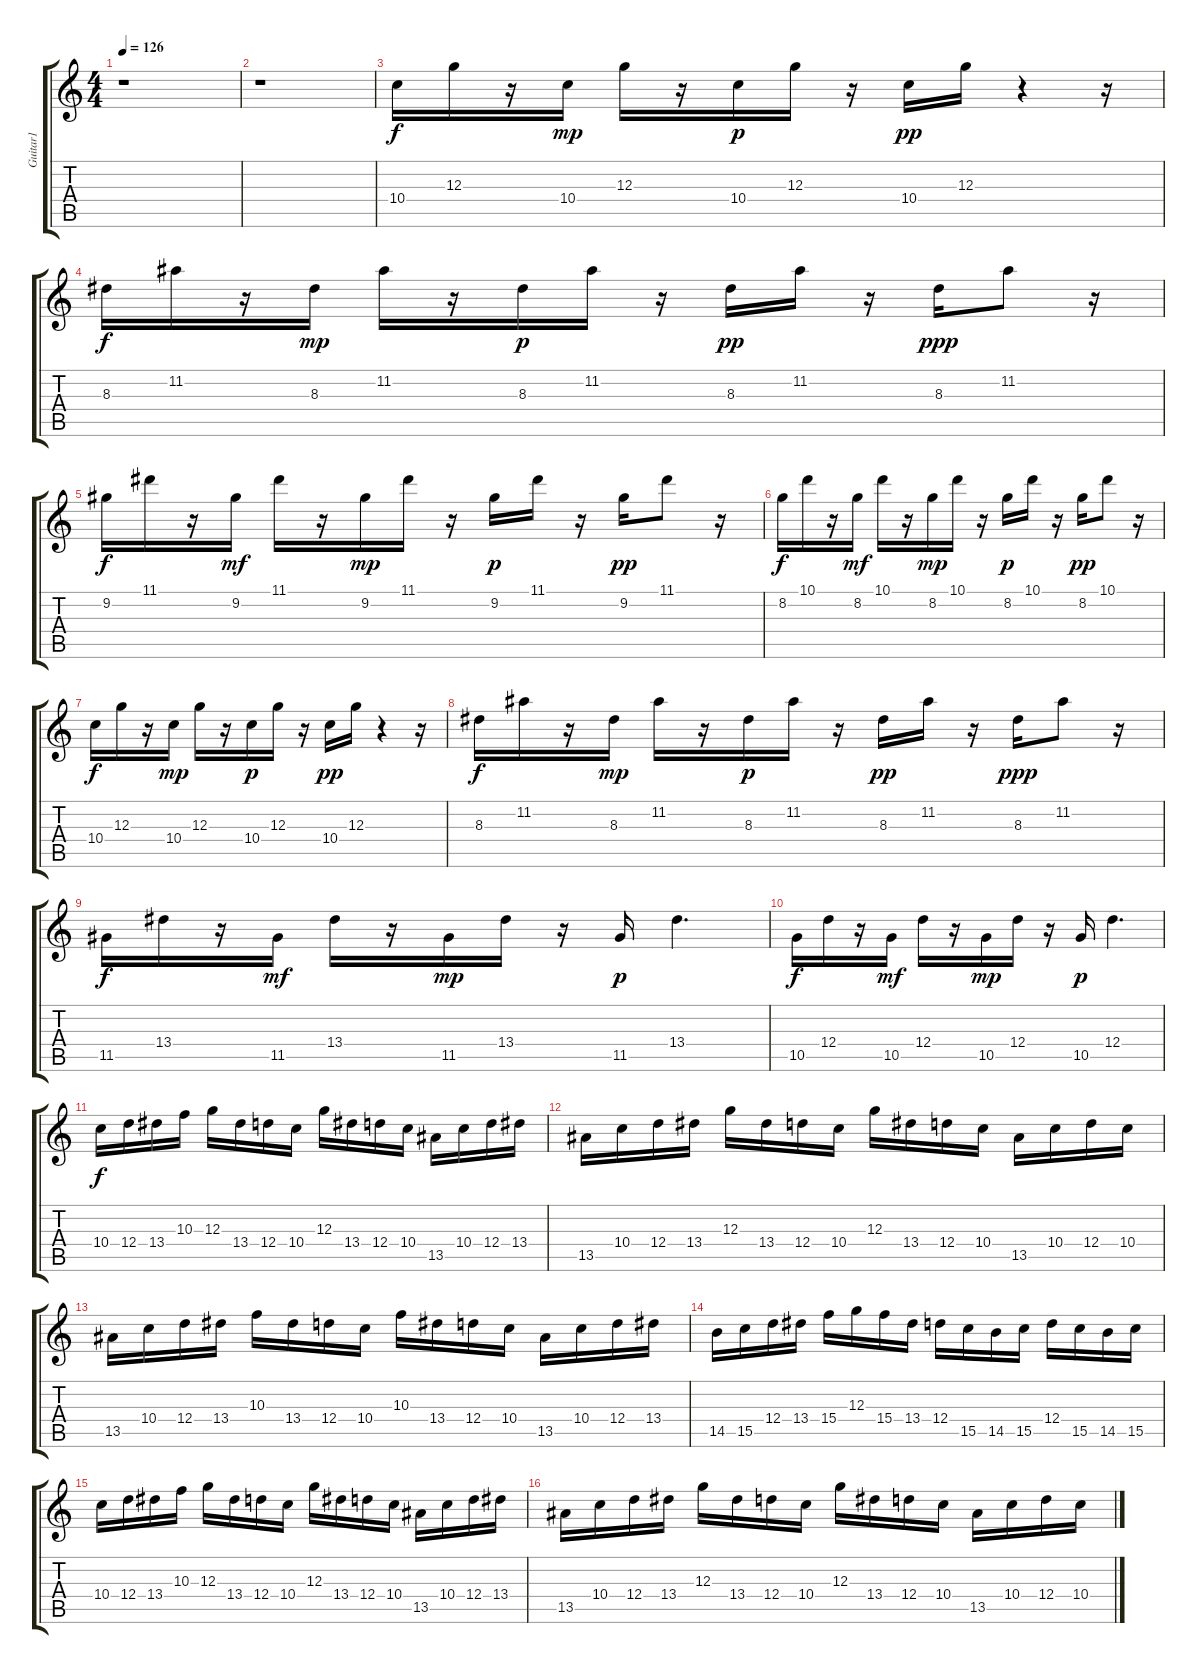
\track ("Guitar1" "Guitar1") {instrument distortionguitar}
\staff {score tabs}
\tuning (E4 B3 G3 D3 A2 E2) {hide}
\ts (4 4)
\tempo 126
\clef g2
\ks c
r.1{dy f instrument distortionguitar} |
r.1 |
10.4.16{instrument electricguitarjazz} 12.3.16 r.16 10.4.16{dy mp} 12.3.16 r.16 10.4.16{dy p} 12.3.16 r.16 10.4.16{dy pp} 12.3.16 r.4 r.16 |
8.3.16{dy f} 11.2.16 r.16 8.3.16{dy mp} 11.2.16 r.16 8.3.16{dy p} 11.2.16 r.16 8.3.16{dy pp} 11.2.16 r.16 8.3.16{dy ppp} 11.2.8 r.16 |
9.2.16{dy f} 11.1.16 r.16 9.2.16{dy mf} 11.1.16 r.16 9.2.16{dy mp} 11.1.16 r.16 9.2.16{dy p} 11.1.16 r.16 9.2.16{dy pp} 11.1.8 r.16 |
8.2.16{dy f} 10.1.16 r.16 8.2.16{dy mf} 10.1.16 r.16 8.2.16{dy mp} 10.1.16 r.16 8.2.16{dy p} 10.1.16 r.16 8.2.16{dy pp} 10.1.8 r.16 |
10.4.16{dy f} 12.3.16 r.16 10.4.16{dy mp} 12.3.16 r.16 10.4.16{dy p} 12.3.16 r.16 10.4.16{dy pp} 12.3.16 r.4 r.16 |
8.3.16{dy f} 11.2.16 r.16 8.3.16{dy mp} 11.2.16 r.16 8.3.16{dy p} 11.2.16 r.16 8.3.16{dy pp} 11.2.16 r.16 8.3.16{dy ppp} 11.2.8 r.16 |
11.5.16{dy f} 13.4.16 r.16 11.5.16{dy mf} 13.4.16 r.16 11.5.16{dy mp} 13.4.16 r.16 11.5.16{dy p} 13.4.4{d} |
10.5.16{dy f} 12.4.16 r.16 10.5.16{dy mf} 12.4.16 r.16 10.5.16{dy mp} 12.4.16 r.16 10.5.16{dy p} 12.4.4{d} |
10.4.16{dy f instrument distortionguitar} 12.4.16 13.4.16 10.3.16 12.3.16 13.4.16 12.4.16 10.4.16 12.3.16 13.4.16 12.4.16 10.4.16 13.5.16 10.4.16 12.4.16 13.4.16 |
13.5.16 10.4.16 12.4.16 13.4.16 12.3.16 13.4.16 12.4.16 10.4.16 12.3.16 13.4.16 12.4.16 10.4.16 13.5.16 10.4.16 12.4.16 10.4.16 |
13.5.16 10.4.16 12.4.16 13.4.16 10.3.16 13.4.16 12.4.16 10.4.16 10.3.16 13.4.16 12.4.16 10.4.16 13.5.16 10.4.16 12.4.16 13.4.16 |
14.5.16 15.5.16 12.4.16 13.4.16 15.4.16 12.3.16 15.4.16 13.4.16 12.4.16 15.5.16 14.5.16 15.5.16 12.4.16 15.5.16 14.5.16 15.5.16 |
10.4.16 12.4.16 13.4.16 10.3.16 12.3.16 13.4.16 12.4.16 10.4.16 12.3.16 13.4.16 12.4.16 10.4.16 13.5.16 10.4.16 12.4.16 13.4.16 |
13.5.16 10.4.16 12.4.16 13.4.16 12.3.16 13.4.16 12.4.16 10.4.16 12.3.16 13.4.16 12.4.16 10.4.16 13.5.16 10.4.16 12.4.16 10.4.16
